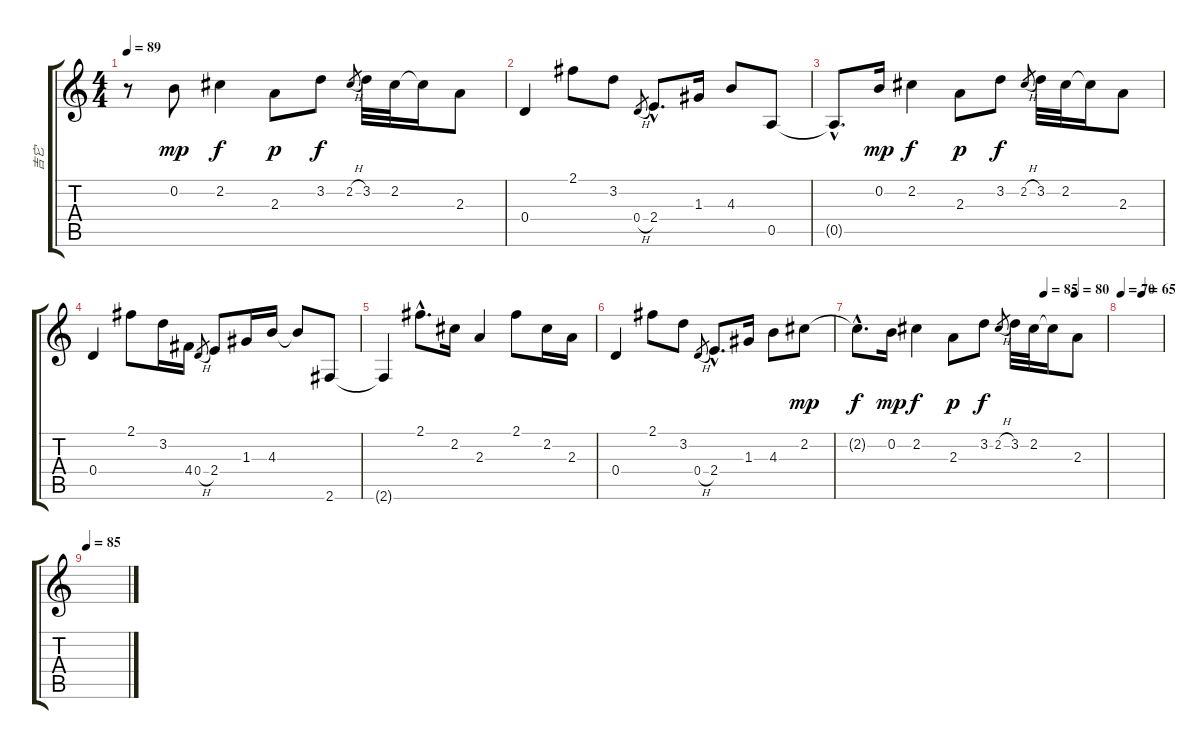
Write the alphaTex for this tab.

\track ("吉它" "吉它") {instrument electricguitarjazz}
\staff {score tabs}
\tuning (E4 B3 G3 D3 A2 E2) {hide}
\ts (4 4)
\tempo 89
\clef g2
\ks c
r.8{dy f} 0.2.8{dy mp} 2.2.4{dy f} 2.3.8{dy p} 3.2.8{dy f} 2.2{h}.8{gr} 3.2.32 2.2.32 2.2{t}.16 2.3.8 |
0.4.4 2.1.8 3.2.8 0.4{h}.8{gr} 2.4{hac}.8{d} 1.3.16 4.3.8 0.5.8 |
0.5{hac t}.8{d} 0.2.16{dy mp} 2.2.4{dy f} 2.3.8{dy p} 3.2.8{dy f} 2.2{h}.8{gr} 3.2.32 2.2.32 2.2{t}.16 2.3.8 |
0.4.4 2.1.8 3.2.16 4.4.16 0.4{h}.8{gr} 2.4.8 1.3.16 4.3.16 4.3{t}.8 2.6.8 |
2.6{t}.4 2.1{hac}.8{d} 2.2.16 2.3.4 2.1.8 2.2.16 2.3.16 |
0.4.4 2.1.8 3.2.8 0.4{h}.8{gr} 2.4{hac}.8{d} 1.3.16 4.3.8 2.2.8{dy mp} |
\tempo (85 0.75)
\tempo (80 0.875)
2.2{hac t}.8{d dy f} 0.2.16{dy mp} 2.2.4{dy f} 2.3.8{dy p} 3.2.8{dy f} 2.2{h}.8{gr} 3.2.32 2.2.32 2.2{t}.16 2.3.8 |
\tempo 70
\tempo (65 0.5)
|
\tempo 85
